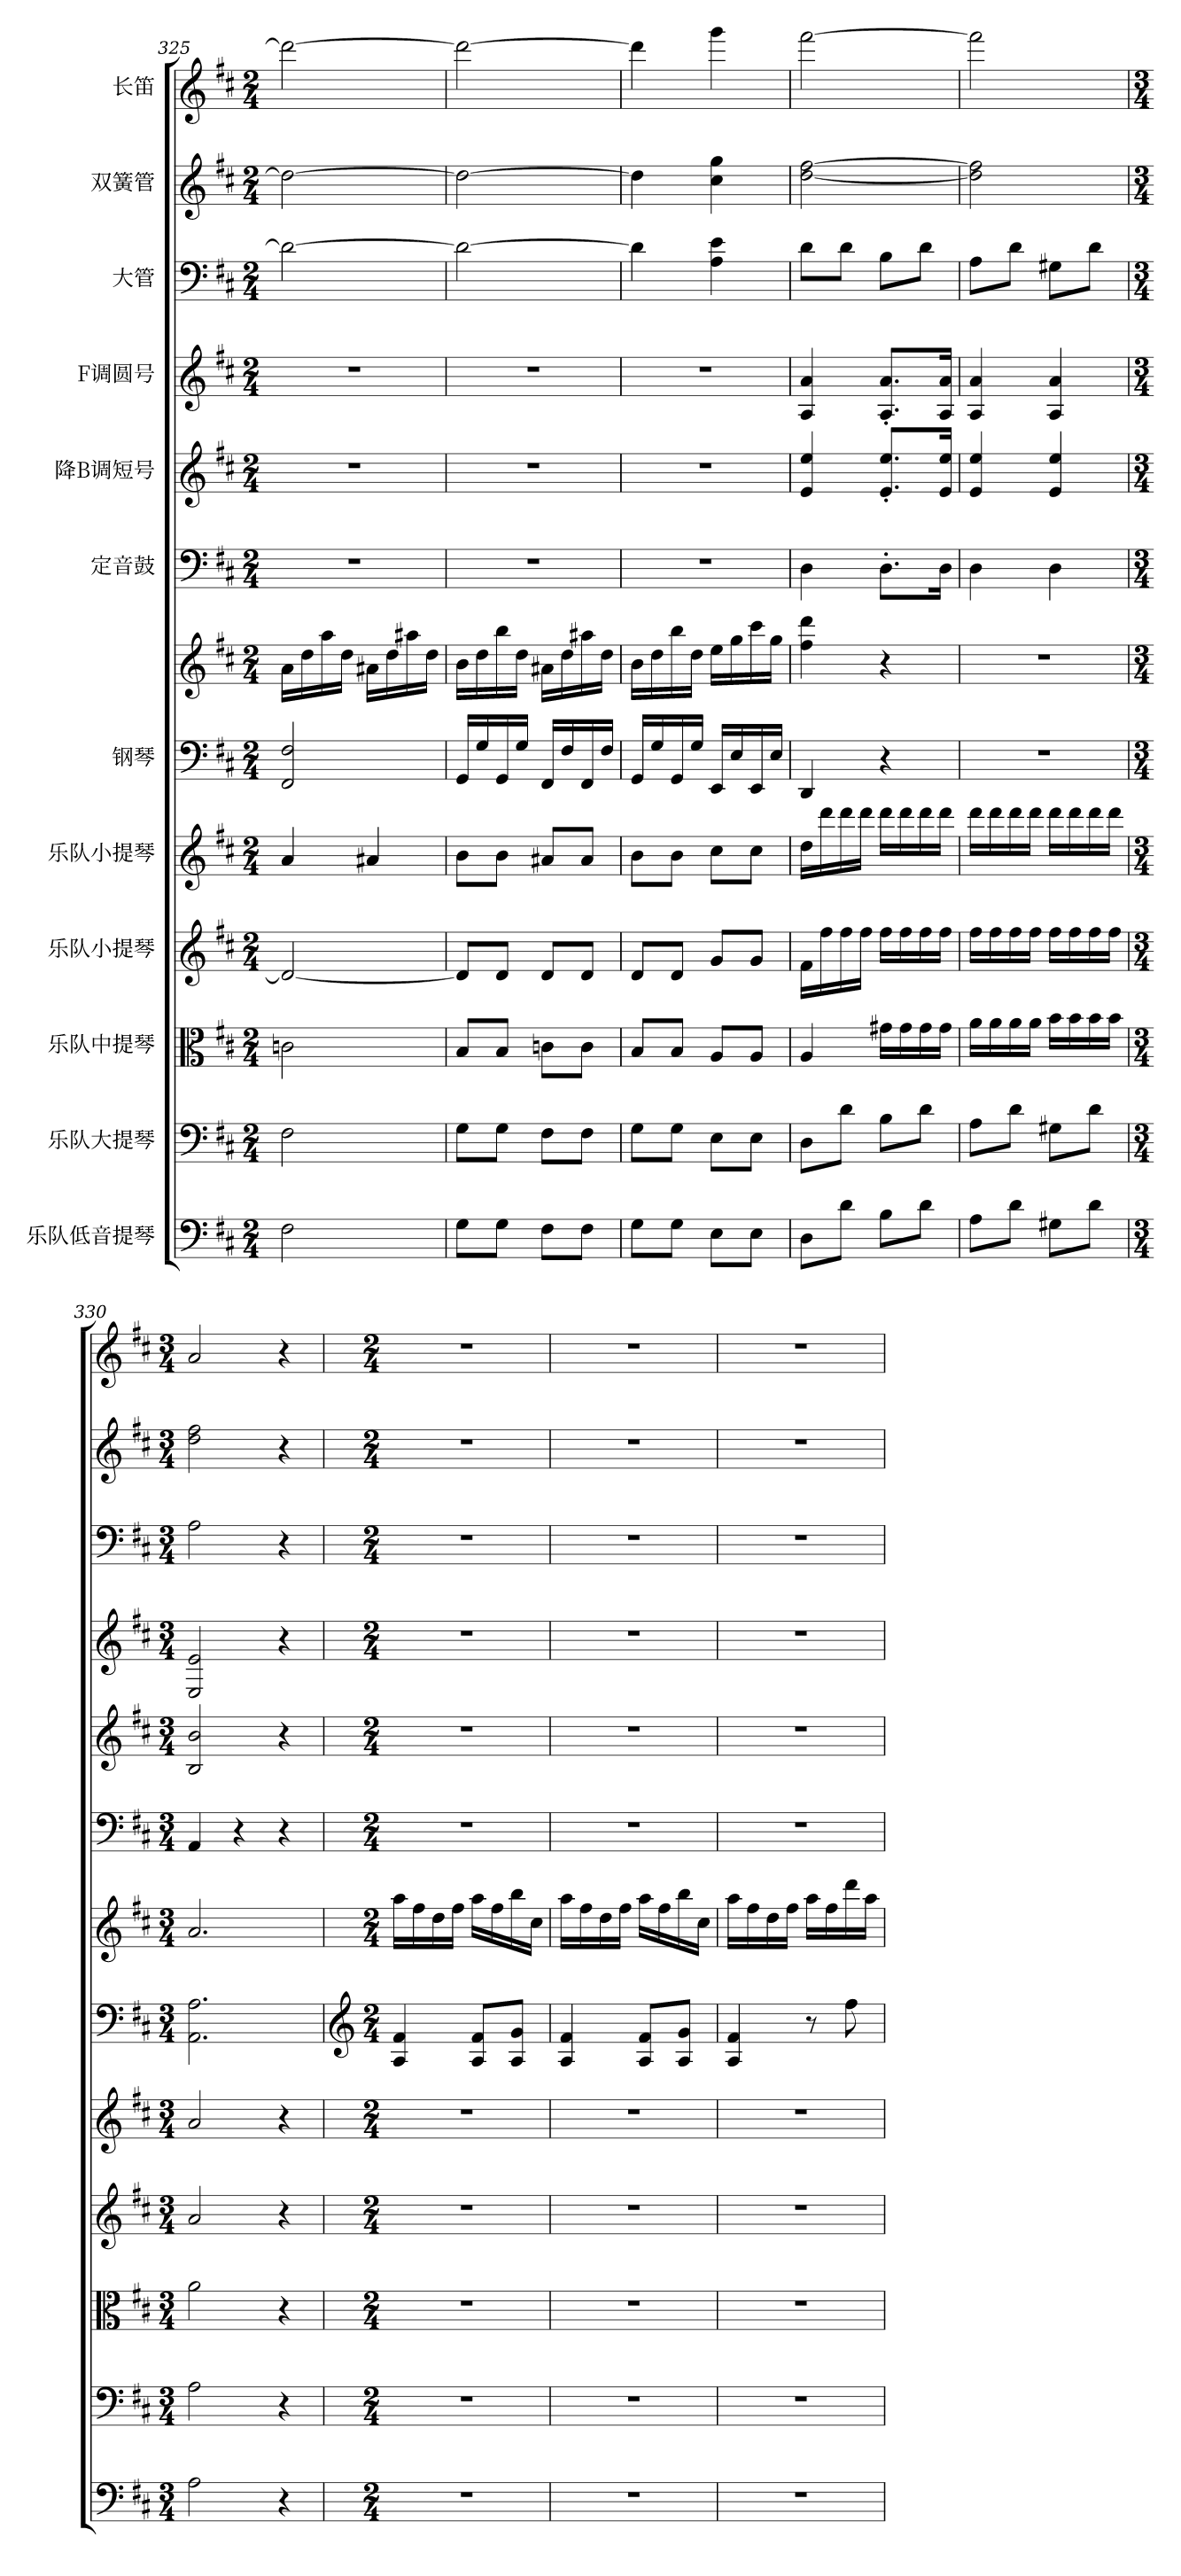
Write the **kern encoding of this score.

**kern	**kern	**kern	**kern	**kern	**kern	**kern	**kern	**kern	**kern	**kern	**kern	**kern
*part12	*part11	*part10	*part9	*part8	*part7	*part7	*part6	*part5	*part4	*part3	*part2	*part1
*staff13	*staff12	*staff11	*staff10	*staff9	*staff8	*staff7	*staff6	*staff5	*staff4	*staff3	*staff2	*staff1
*I"乐队低音提琴	*I"乐队大提琴	*I"乐队中提琴	*I"乐队小提琴	*I"乐队小提琴	*I"钢琴	*	*I"定音鼓	*I"降B调短号	*I"F调圆号	*I"大管	*I"双簧管	*I"长笛
*clefF4	*clefF4	*clefC3	*clefG2	*clefG2	*clefF4	*clefG2	*clefF4	*clefG2	*clefG2	*clefF4	*clefG2	*clefG2
*ITrd7c12	*	*	*	*	*	*	*	*ITrd1c2	*ITrd4c7	*	*	*
*k[f#c#]	*k[f#c#]	*k[f#c#]	*k[f#c#]	*k[f#c#]	*k[f#c#]	*k[f#c#]	*k[f#c#]	*k[]	*k[f#]	*k[f#c#]	*k[f#c#]	*k[f#c#]
*M2/4	*M2/4	*M2/4	*M2/4	*M2/4	*M2/4	*M2/4	*M2/4	*M2/4	*M2/4	*M2/4	*M2/4	*M2/4
=325	=325	=325	=325	=325	=325	=325	=325	=325	=325	=325	=325	=325
2FF#\	2F#\	2cn\	2d/_	4a/	2FF#/ 2F#/	16a\LL	2r	2r	2r	2d\_	2dd\_	2ddd\_
.	.	.	.	.	.	16dd\	.	.	.	.	.	.
.	.	.	.	.	.	16aa\	.	.	.	.	.	.
.	.	.	.	.	.	16dd\JJ	.	.	.	.	.	.
.	.	.	.	4a#X/	.	16a#X\LL	.	.	.	.	.	.
.	.	.	.	.	.	16dd\	.	.	.	.	.	.
.	.	.	.	.	.	16aa#X\	.	.	.	.	.	.
.	.	.	.	.	.	16dd\JJ	.	.	.	.	.	.
!!LO:PB:g=z
=326	=326	=326	=326	=326	=326	=326	=326	=326	=326	=326	=326	=326
8GG\L	8G\L	8B/L	8d/L]	8b\L	16GG/LL	16b\LL	2r	2r	2r	2d\_	2dd\_	2ddd\_
.	.	.	.	.	16G/	16dd\	.	.	.	.	.	.
8GG\J	8G\J	8B/J	8d/J	8b\J	16GG/	16bb\	.	.	.	.	.	.
.	.	.	.	.	16G/JJ	16dd\JJ	.	.	.	.	.	.
8FF#\L	8F#\L	8cn\L	8d/L	8a#X/L	16FF#/LL	16a#X\LL	.	.	.	.	.	.
.	.	.	.	.	16F#/	16dd\	.	.	.	.	.	.
8FF#\J	8F#\J	8c\J	8d/J	8a#/J	16FF#/	16aa#X\	.	.	.	.	.	.
.	.	.	.	.	16F#/JJ	16dd\JJ	.	.	.	.	.	.
=327	=327	=327	=327	=327	=327	=327	=327	=327	=327	=327	=327	=327
8GG\L	8G\L	8B/L	8d/L	8b\L	16GG/LL	16b\LL	2r	2r	2r	4d\]	4dd\]	4ddd\]
.	.	.	.	.	16G/	16dd\	.	.	.	.	.	.
8GG\J	8G\J	8B/J	8d/J	8b\J	16GG/	16bb\	.	.	.	.	.	.
.	.	.	.	.	16G/JJ	16dd\JJ	.	.	.	.	.	.
8EE\L	8E\L	8A/L	8g/L	8cc#\L	16EE/LL	16ee\LL	.	.	.	4A\ 4e\	4cc#\ 4gg\	4ggg\
.	.	.	.	.	16E/	16gg\	.	.	.	.	.	.
8EE\J	8E\J	8A/J	8g/J	8cc#\J	16EE/	16ccc#\	.	.	.	.	.	.
.	.	.	.	.	16E/JJ	16gg\JJ	.	.	.	.	.	.
=328	=328	=328	=328	=328	=328	=328	=328	=328	=328	=328	=328	=328
8DD\L	8D\L	4A/	16f#\LL	16dd\LL	4DD/	4ff#\ 4ddd\	4D\	4d/ 4dd/	4D/ 4d/	8d\L	[2dd\ [2ff#\	[2fff#\
.	.	.	16ff#\	16ddd\	.	.	.	.	.	.	.	.
8D\J	8d\J	.	16ff#\	16ddd\	.	.	.	.	.	8d\J	.	.
.	.	.	16ff#\JJ	16ddd\JJ	.	.	.	.	.	.	.	.
8BB\L	8B\L	16g#X\LL	16ff#\LL	16ddd\LL	4r	4r	8.D'\L	8.d/' 8.dd/'L	8.D/' 8.d/'L	8B\L	.	.
.	.	16g#\	16ff#\	16ddd\	.	.	.	.	.	.	.	.
8D\J	8d\J	16g#\	16ff#\	16ddd\	.	.	.	.	.	8d\J	.	.
.	.	16g#\JJ	16ff#\JJ	16ddd\JJ	.	.	16D\Jk	16d/ 16dd/Jk	16D/ 16d/Jk	.	.	.
!!LO:PB:g=z
=329	=329	=329	=329	=329	=329	=329	=329	=329	=329	=329	=329	=329
8AA\L	8A\L	16a\LL	16ff#\LL	16ddd\LL	2r	2r	4D\	4d/ 4dd/	4D/ 4d/	8A\L	2dd\] 2ff#\]	2fff#\]
.	.	16a\	16ff#\	16ddd\	.	.	.	.	.	.	.	.
8D\J	8d\J	16a\	16ff#\	16ddd\	.	.	.	.	.	8d\J	.	.
.	.	16a\JJ	16ff#\JJ	16ddd\JJ	.	.	.	.	.	.	.	.
8GG#X\L	8G#X\L	16b\LL	16ff#\LL	16ddd\LL	.	.	4D\	4d/ 4dd/	4D/ 4d/	8G#X\L	.	.
.	.	16b\	16ff#\	16ddd\	.	.	.	.	.	.	.	.
8D\J	8d\J	16b\	16ff#\	16ddd\	.	.	.	.	.	8d\J	.	.
.	.	16b\JJ	16ff#\JJ	16ddd\JJ	.	.	.	.	.	.	.	.
=330	=330	=330	=330	=330	=330	=330	=330	=330	=330	=330	=330	=330
*M3/4	*M3/4	*M3/4	*M3/4	*M3/4	*M3/4	*M3/4	*M3/4	*M3/4	*M3/4	*M3/4	*M3/4	*M3/4
2AA\	2A\	2a\	2a/	2a/	2.AA\ 2.A\	2.a/	4AA/	2A/ 2a/	2AA/ 2A/	2A\	2dd\ 2ff#\	2a/
.	.	.	.	.	.	.	4r	.	.	.	.	.
4r	4r	4r	4r	4r	.	.	4r	4r	4r	4r	4r	4r
=331	=331	=331	=331	=331	=331	=331	=331	=331	=331	=331	=331	=331
*	*	*	*	*	*clefG2	*	*	*	*	*	*	*
*M2/4	*M2/4	*M2/4	*M2/4	*M2/4	*M2/4	*M2/4	*M2/4	*M2/4	*M2/4	*M2/4	*M2/4	*M2/4
2r	2r	2r	2r	2r	4A/ 4f#/	16aa\LL	2r	2r	2r	2r	2r	2r
.	.	.	.	.	.	16ff#\	.	.	.	.	.	.
.	.	.	.	.	.	16dd\	.	.	.	.	.	.
.	.	.	.	.	.	16ff#\JJ	.	.	.	.	.	.
.	.	.	.	.	8A/ 8f#/L	16aa\LL	.	.	.	.	.	.
.	.	.	.	.	.	16ff#\	.	.	.	.	.	.
.	.	.	.	.	8A/ 8g/J	16bb\	.	.	.	.	.	.
.	.	.	.	.	.	16cc#\JJ	.	.	.	.	.	.
=332	=332	=332	=332	=332	=332	=332	=332	=332	=332	=332	=332	=332
2r	2r	2r	2r	2r	4A/ 4f#/	16aa\LL	2r	2r	2r	2r	2r	2r
.	.	.	.	.	.	16ff#\	.	.	.	.	.	.
.	.	.	.	.	.	16dd\	.	.	.	.	.	.
.	.	.	.	.	.	16ff#\JJ	.	.	.	.	.	.
.	.	.	.	.	8A/ 8f#/L	16aa\LL	.	.	.	.	.	.
.	.	.	.	.	.	16ff#\	.	.	.	.	.	.
.	.	.	.	.	8A/ 8g/J	16bb\	.	.	.	.	.	.
.	.	.	.	.	.	16cc#\JJ	.	.	.	.	.	.
!!LO:PB:g=z
=333	=333	=333	=333	=333	=333	=333	=333	=333	=333	=333	=333	=333
2r	2r	2r	2r	2r	4A/ 4f#/	16aa\LL	2r	2r	2r	2r	2r	2r
.	.	.	.	.	.	16ff#\	.	.	.	.	.	.
.	.	.	.	.	.	16dd\	.	.	.	.	.	.
.	.	.	.	.	.	16ff#\JJ	.	.	.	.	.	.
.	.	.	.	.	8r	16aa\LL	.	.	.	.	.	.
.	.	.	.	.	.	16ff#\	.	.	.	.	.	.
.	.	.	.	.	8ff#\	16ddd\	.	.	.	.	.	.
.	.	.	.	.	.	16aa\JJ	.	.	.	.	.	.
=	=	=	=	=	=	=	=	=	=	=	=	=
*-	*-	*-	*-	*-	*-	*-	*-	*-	*-	*-	*-	*-
